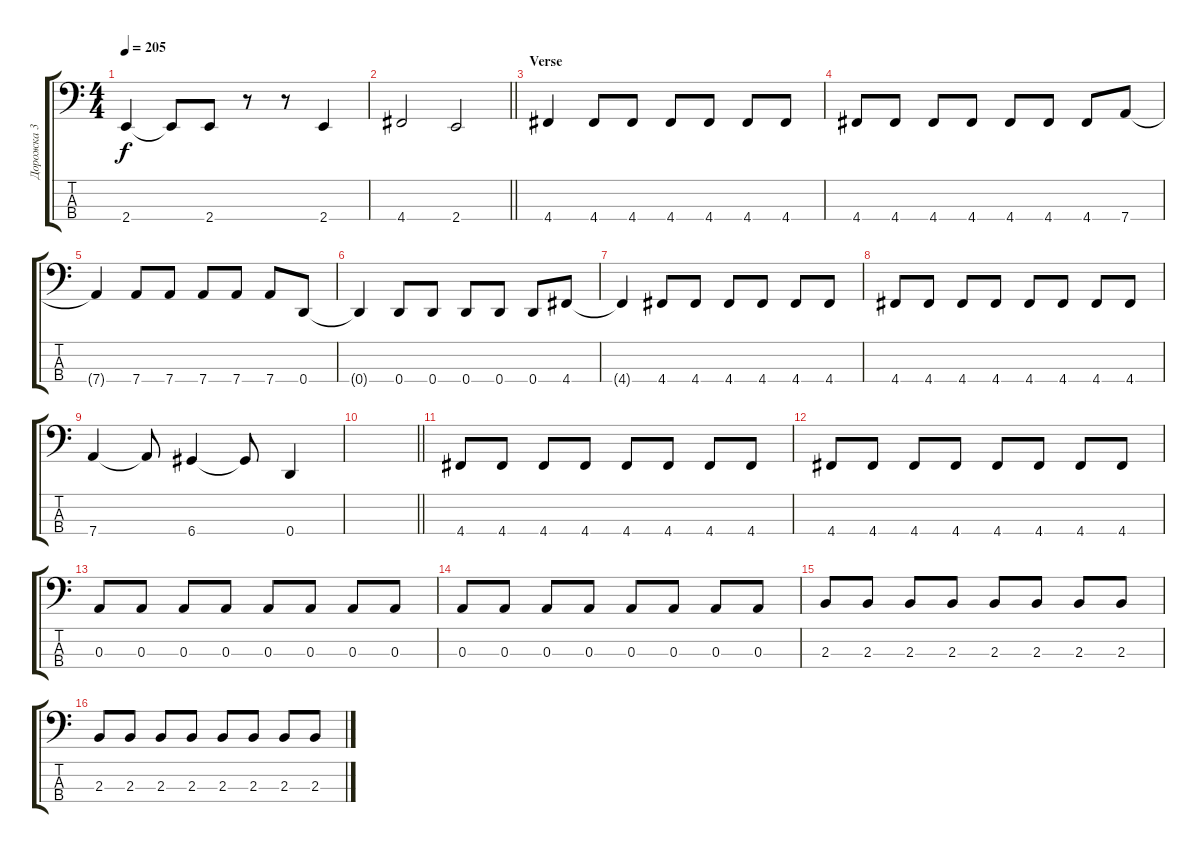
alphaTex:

\track ("Дорожка 3" "Дорожка 3") {instrument electricbassfinger}
\staff {score tabs}
\tuning (G2 D2 A1 D1) {hide}
\ts (4 4)
\tempo 205
\clef f4
\ks c
2.4.4{dy f} 2.4{t}.8 2.4.8 r.8 r.8 2.4.4 |
\barLineRight lightlight
4.4.2 2.4.2 |
\section ("" "Verse")
4.4.4 4.4.8 4.4.8 4.4.8 4.4.8 4.4.8 4.4.8 |
4.4.8 4.4.8 4.4.8 4.4.8 4.4.8 4.4.8 4.4.8 7.4.8 |
7.4{t}.4 7.4.8 7.4.8 7.4.8 7.4.8 7.4.8 0.4.8 |
0.4{t}.4 0.4.8 0.4.8 0.4.8 0.4.8 0.4.8 4.4.8 |
4.4{t}.4 4.4.8 4.4.8 4.4.8 4.4.8 4.4.8 4.4.8 |
4.4.8 4.4.8 4.4.8 4.4.8 4.4.8 4.4.8 4.4.8 4.4.8 |
7.4.4 7.4{t}.8 6.4.4 6.4{t}.8 0.4.4 |
\barLineRight lightlight
|
4.4.8 4.4.8 4.4.8 4.4.8 4.4.8 4.4.8 4.4.8 4.4.8 |
4.4.8 4.4.8 4.4.8 4.4.8 4.4.8 4.4.8 4.4.8 4.4.8 |
0.3.8 0.3.8 0.3.8 0.3.8 0.3.8 0.3.8 0.3.8 0.3.8 |
0.3.8 0.3.8 0.3.8 0.3.8 0.3.8 0.3.8 0.3.8 0.3.8 |
2.3.8 2.3.8 2.3.8 2.3.8 2.3.8 2.3.8 2.3.8 2.3.8 |
2.3.8 2.3.8 2.3.8 2.3.8 2.3.8 2.3.8 2.3.8 2.3.8
